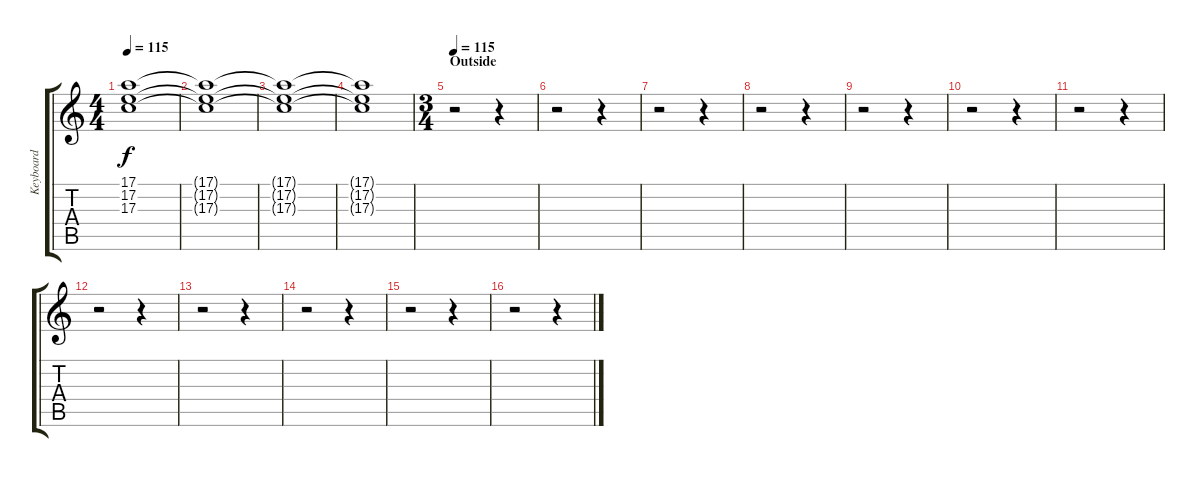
\track ("Keyboard" "Keyboard") {instrument drawbarorgan}
\staff {score tabs}
\tuning (E4 B3 G3 D3 A2 E2) {hide}
\ts (4 4)
\tempo 115
\clef g2
\ks c
(17.1{t} 17.2{t} 17.3{t}).1{dy f volume 0} |
(17.1{t} 17.2{t} 17.3{t}).1 |
(17.1{t} 17.2{t} 17.3{t}).1 |
(17.1{t} 17.2{t} 17.3{t}).1 |
\ts (3 4)
\section ("" "Outside")
\tempo 115
r.2 r.4 |
r.2 r.4 |
r.2 r.4 |
r.2 r.4 |
r.2 r.4 |
r.2 r.4 |
r.2 r.4 |
r.2 r.4 |
r.2 r.4 |
r.2 r.4 |
r.2 r.4 |
r.2 r.4
